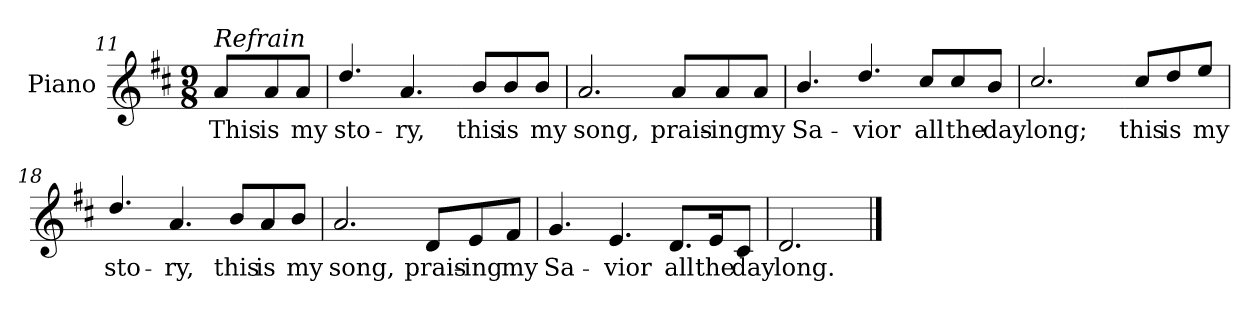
**kern	**text
*part1	*part1
*staff1	*staff1
*I"Piano	*
*I'Pno.	*
*clefG2	*
*k[f#c#]	*
*D:	*
*M9/8	*
=11	=11
!LO:TX:a:i:t=Refrain	!
!	!LO:LY:b:color=#000000
8ai/L	This
!	!LO:LY:b:color=#000000
8ai/	is
!	!LO:LY:b:color=#000000
8ai/J	my
=12	=12
!	!LO:LY:b:color=#000000
4.ddi/	sto-
!	!LO:LY:b:color=#000000
4.ai/	-ry,
!!LO:LB:g=z
=13-	=13-
!	!LO:LY:b:color=#000000
8bi/L	this
!	!LO:LY:b:color=#000000
8bi/	is
!	!LO:LY:b:color=#000000
8bi/J	my
=14	=14
!	!LO:LY:b:color=#000000
2.ai/	song,
!	!LO:LY:b:color=#000000
8ai/L	prais-
!	!LO:LY:b:color=#000000
8ai/	-ing
!	!LO:LY:b:color=#000000
8ai/J	my
=15	=15
!	!LO:LY:b:color=#000000
4.bi/	Sa-
!	!LO:LY:b:color=#000000
4.ddi/	-vior
!	!LO:LY:b:color=#000000
8cc#i/L	all
!	!LO:LY:b:color=#000000
8cc#i/	the
!	!LO:LY:b:color=#000000
8bi/J	day
=16	=16
!	!LO:LY:b:color=#000000
2.cc#i/	long;
!!LO:LB:g=z
=17-	=17-
!	!LO:LY:b:color=#000000
8cc#i/L	this
!	!LO:LY:b:color=#000000
8ddi/	is
!	!LO:LY:b:color=#000000
8eei/J	my
=18	=18
!	!LO:LY:b:color=#000000
4.ddi/	sto-
!	!LO:LY:b:color=#000000
4.ai/	-ry,
!	!LO:LY:b:color=#000000
8bi/L	this
!	!LO:LY:b:color=#000000
8ai/	is
!	!LO:LY:b:color=#000000
8bi/J	my
!!LO:LB:g=z
=19	=19
!	!LO:LY:b:color=#000000
2.ai/	song,
!	!LO:LY:b:color=#000000
8di/L	prais-
!	!LO:LY:b:color=#000000
8ei/	-ing
!	!LO:LY:b:color=#000000
8f#i/J	my
=20	=20
!	!LO:LY:b:color=#000000
4.gi/	Sa-
!	!LO:LY:b:color=#000000
4.ei/	-vior
!	!LO:LY:b:color=#000000
8.di/L	all
!	!LO:LY:b:color=#000000
16ei/K	the
!	!LO:LY:b:color=#000000
8c#i/J	day
=21	=21
!	!LO:LY:b:color=#000000
2.di/	long.
==	==
*-	*-
